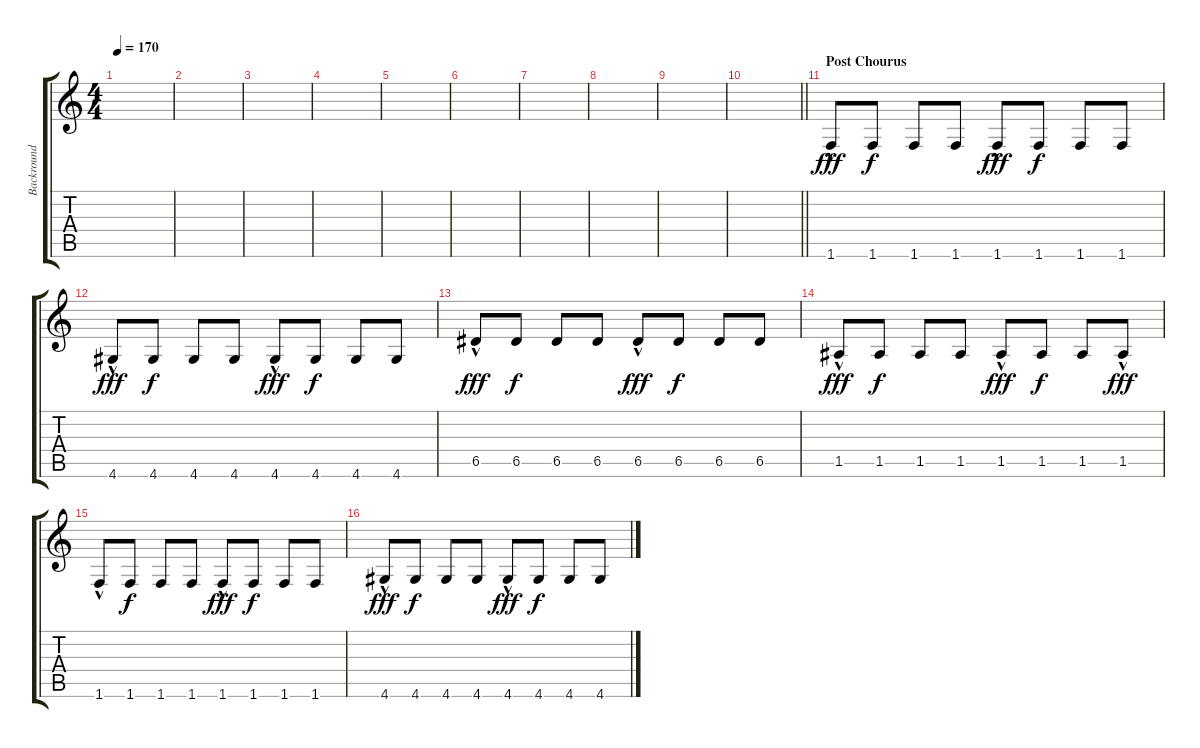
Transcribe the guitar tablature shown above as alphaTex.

\track ("Backround Guitar" "Backround ") {instrument distortionguitar}
\staff {score tabs}
\tuning (E4 B3 G3 D3 A2 E2) {hide}
\ts (4 4)
\tempo 170
\clef g2
\ks c
|
|
|
|
|
|
|
|
|
\barLineRight lightlight
|
\section ("" "Post Chourus")
1.6{hac}.8{dy fff} 1.6.8{dy f} 1.6.8 1.6.8 1.6{hac}.8{dy fff} 1.6.8{dy f} 1.6.8 1.6.8 |
4.6{hac}.8{dy fff} 4.6.8{dy f} 4.6.8 4.6.8 4.6{hac}.8{dy fff} 4.6.8{dy f} 4.6.8 4.6.8 |
6.5{hac}.8{dy fff} 6.5.8{dy f} 6.5.8 6.5.8 6.5{hac}.8{dy fff} 6.5.8{dy f} 6.5.8 6.5.8 |
1.5{hac}.8{dy fff} 1.5.8{dy f} 1.5.8 1.5.8 1.5{hac}.8{dy fff} 1.5.8{dy f} 1.5.8 1.5{hac}.8{dy fff} |
1.6{hac}.8 1.6.8{dy f} 1.6.8 1.6.8 1.6{hac}.8{dy fff} 1.6.8{dy f} 1.6.8 1.6.8 |
4.6{hac}.8{dy fff} 4.6.8{dy f} 4.6.8 4.6.8 4.6{hac}.8{dy fff} 4.6.8{dy f} 4.6.8 4.6.8
